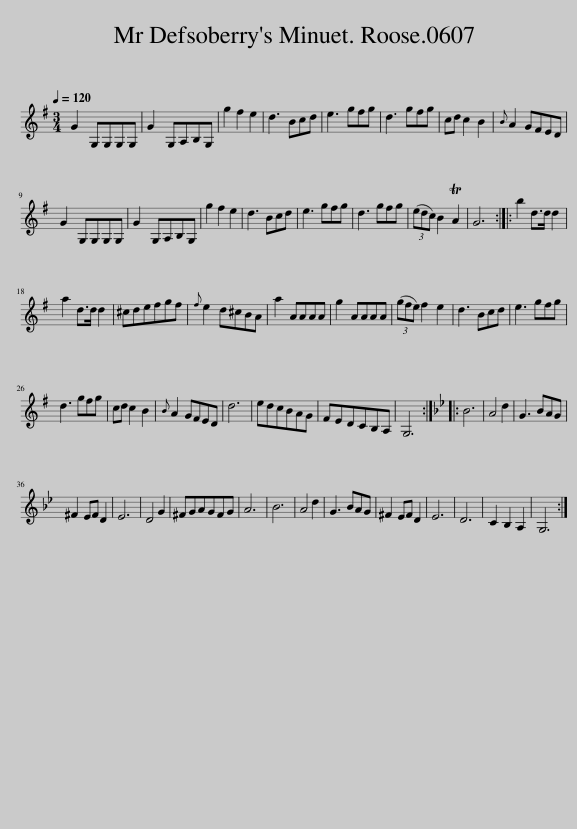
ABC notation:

X:1
L:1/8
Q:1/4=120
M:3/4
I:linebreak $
K:G
V:1 treble
V:1
 G2 G,G,G,G, | G2 G,A,B,G, | g2 f2 e2 | d3 Bcd | e3 gfg | %5
 d3 gfg | cd c2 B2 |{B} A2 GFED |$ G2 G,G,G,G, | G2 G,A,B,G, | %10
 g2 f2 e2 | d3 Bcd | e3 gfg | d3 gfg | (3(edc) B2 TA2 | %15
 G6 :: b2 d>d d2 |$ a2 d>d d2 | ^cdefgf |{f} e2 d^cBA | %20
 a2 AAAA | g2 AAAA | (3(gfe) f2 e2 | d3 Bcd | e3 gfg |$ %25
 d3 gfg | cd c2 B2 |{B} A2 GFED | d6 | edcBAG | %30
 FEDCB,A, | G,6 ::[K:Gmin] B6 | A4 d2 | G3 BAG |$ %35
 ^F2 EF D2 | E6 | D4 G2 | ^FGAGFG | A6 | %40
 B6 | A4 d2 | G3 BAG | ^F2 EF D2 | E6 | %45
 D6 | C2 B,2 A,2 | G,6 :| %48
